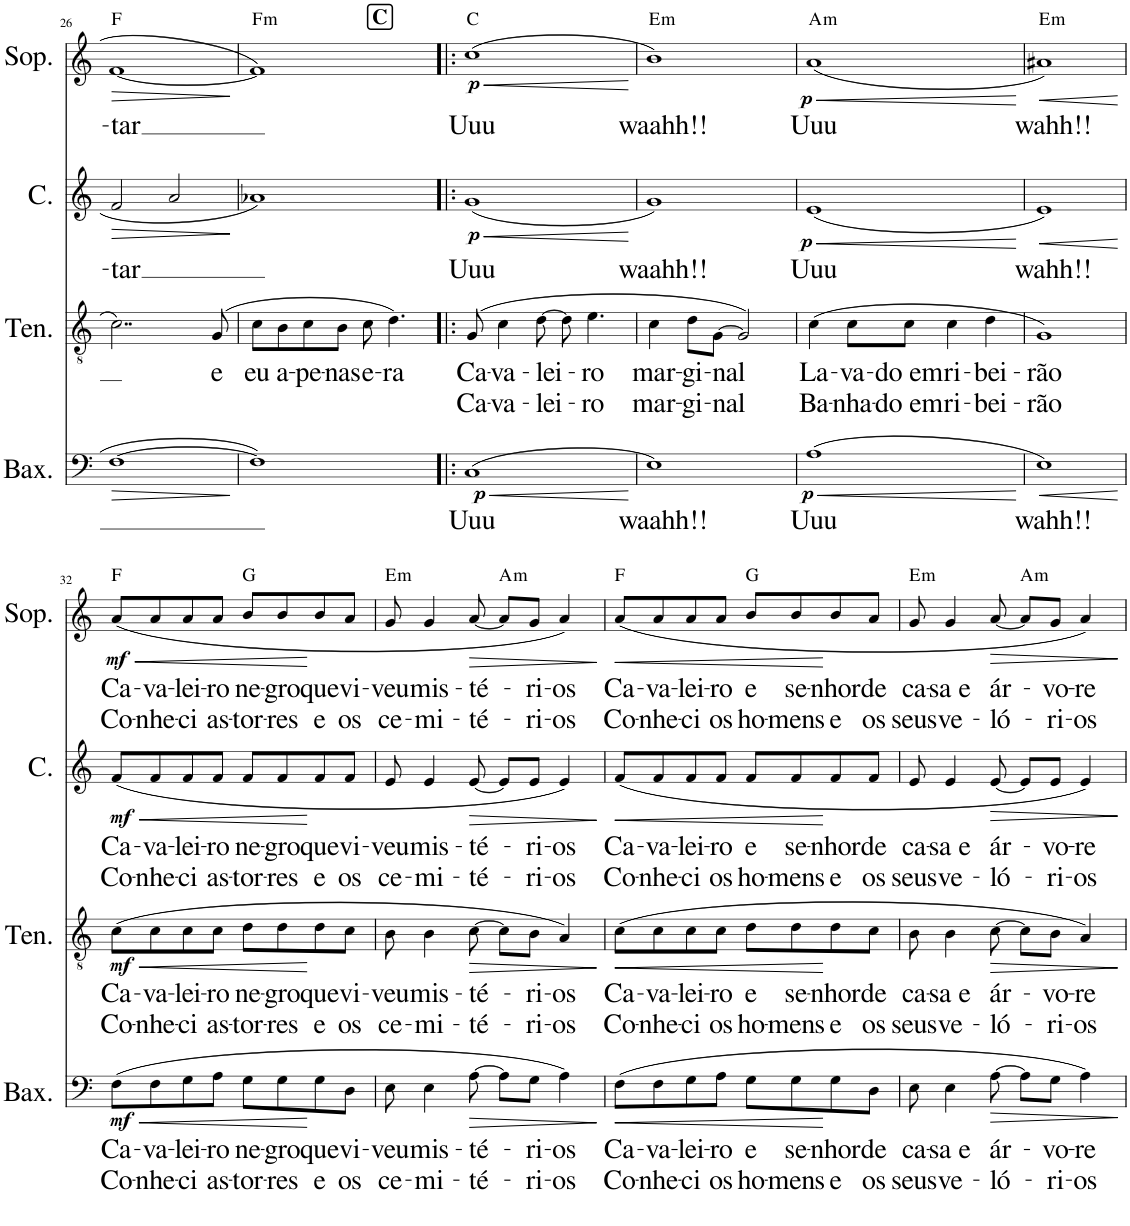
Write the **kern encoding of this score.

**kern	**text	**text	**dynam	**kern	**text	**text	**dynam	**kern	**text	**text	**dynam	**kern	**text	**text	**dynam	**harte
*part4	*part4	*part4	*part4	*part3	*part3	*part3	*part3	*part2	*part2	*part2	*part2	*part1	*part1	*part1	*part1	*part1
*staff4	*staff4	*staff4	*staff4	*staff3	*staff3	*staff3	*staff3	*staff2	*staff2	*staff2	*staff2	*staff1	*staff1	*staff1	*staff1	*
*I"Baixo	*	*	*	*I"Tenor	*	*	*	*I"Contralto	*	*	*	*I"Soprano	*	*	*	*
*I'Bax.	*	*	*	*I'Ten.	*	*	*	*I'C.	*	*	*	*I'Sop.	*	*	*	*
!!LO:PB:g=z
*clefF4	*	*	*	*clefGv2	*	*	*	*clefG2	*	*	*	*clefG2	*	*	*	*
*k[]	*	*	*	*k[]	*	*	*	*k[]	*	*	*	*k[]	*	*	*	*
*M4/4	*	*	*	*M4/4	*	*	*	*M4/4	*	*	*	*M4/4	*	*	*	*
=26	=26	=26	=26	=26	=26	=26	=26	=26	=26	=26	=26	=26	=26	=26	=26	=26
!	!	!	!LO:HP:b	!	!	!	!	!	!LO:LY:b	!	!LO:HP:b	!	!LO:LY:b	!	!LO:HP:b	!
[1F	.	.	>	2..c\	.	.	.	2f/	-tar	.	>	[1f	-tar	.	>	F:maj
.	.	.	.	.	.	.	.	2a/	.	.	.	.	.	.	.	.
!	!	!	!	!	!LO:LY:b	!	!	!	!	!	!	!	!	!	!	!
.	.	.	.	(8G/	e	.	.	.	.	.	.	.	.	.	.	.
.	.	.	]	.	.	.	.	.	.	.	]	.	.	.	]	.
=27	=27	=27	=27	=27	=27	=27	=27	=27	=27	=27	=27	=27	=27	=27	=27	=27
!	!	!	!	!	!LO:LY:b	!	!	!	!	!	!	!	!	!	!	!LO:H:kt=m
1F]	.	.	.	8c\L	eu	.	.	1a-X	.	.	.	1f]	.	.	.	F:min
!	!	!	!	!	!LO:LY:b	!	!	!	!	!	!	!	!	!	!	!
.	.	.	.	8B\	a-	.	.	.	.	.	.	.	.	.	.	.
!	!	!	!	!	!LO:LY:b	!	!	!	!	!	!	!	!	!	!	!
.	.	.	.	8c\	-pe-	.	.	.	.	.	.	.	.	.	.	.
!	!	!	!	!	!LO:LY:b	!	!	!	!	!	!	!	!	!	!	!
.	.	.	.	8B\J	-nas	.	.	.	.	.	.	.	.	.	.	.
!	!	!	!	!	!LO:LY:b	!	!	!	!	!	!	!	!	!	!	!
.	.	.	.	8c\	e-	.	.	.	.	.	.	.	.	.	.	.
!	!	!	!	!	!LO:LY:b	!	!	!	!	!	!	!	!	!	!	!
.	.	.	.	4.d\)	-ra	.	.	.	.	.	.	.	.	.	.	.
!!LO:REH:place=s1:a:B:cj:fs=14:t=C
=28!|:	=28!|:	=28!|:	=28!|:	=28!|:	=28!|:	=28!|:	=28!|:	=28!|:	=28!|:	=28!|:	=28!|:	=28!|:	=28!|:	=28!|:	=28!|:	=28!|:
!	!LO:LY:b	!	!LO:HP:b	!	!LO:LY:b	!LO:LY:b	!	!	!LO:LY:b	!	!LO:HP:b	!	!LO:LY:b	!	!LO:HP:b	!
!	!	!	!LO:DY:n=1:b	!	!	!	!	!	!	!	!LO:DY:n=1:b	!	!	!	!LO:DY:n=1:b	!
(1C	Uuu	.	< p	(8G/	Ca-	Ca-	.	(1g	Uuu	.	< p	(1cc	Uuu	.	< p	C:maj
!	!	!	!	!	!LO:LY:b	!LO:LY:b	!	!	!	!	!	!	!	!	!	!
.	.	.	.	4c\	-va-	-va-	.	.	.	.	.	.	.	.	.	.
!	!	!	!	!	!LO:LY:b	!LO:LY:b	!	!	!	!	!	!	!	!	!	!
.	.	.	.	[8d\	-lei-	-lei-	.	.	.	.	.	.	.	.	.	.
.	.	.	.	8d\]	.	.	.	.	.	.	.	.	.	.	.	.
!	!	!	!	!	!LO:LY:b	!LO:LY:b	!	!	!	!	!	!	!	!	!	!
.	.	.	.	4.e\	-ro	-ro	.	.	.	.	.	.	.	.	.	.
.	.	.	[	.	.	.	.	.	.	.	[	.	.	.	[	.
=29	=29	=29	=29	=29	=29	=29	=29	=29	=29	=29	=29	=29	=29	=29	=29	=29
!	!LO:LY:b	!	!	!	!LO:LY:b	!LO:LY:b	!	!	!LO:LY:b	!	!	!	!LO:LY:b	!	!	!LO:H:kt=m
1E)	waahh!!	.	.	4c\	mar-	mar-	.	1g)	waahh!!	.	.	1b)	waahh!!	.	.	E:min
!	!	!	!	!	!LO:LY:b	!LO:LY:b	!	!	!	!	!	!	!	!	!	!
.	.	.	.	8d\L	-gi-	-gi-	.	.	.	.	.	.	.	.	.	.
!	!	!	!	!	!LO:LY:b	!LO:LY:b	!	!	!	!	!	!	!	!	!	!
.	.	.	.	[8G\J	-nal	-nal	.	.	.	.	.	.	.	.	.	.
.	.	.	.	2G/])	.	.	.	.	.	.	.	.	.	.	.	.
=30	=30	=30	=30	=30	=30	=30	=30	=30	=30	=30	=30	=30	=30	=30	=30	=30
!	!LO:LY:b	!	!LO:HP:b	!	!LO:LY:b	!LO:LY:b	!	!	!LO:LY:b	!	!LO:HP:b	!	!LO:LY:b	!	!LO:HP:b	!
!	!	!	!LO:DY:n=1:b	!	!	!	!	!	!	!	!LO:DY:n=1:b	!	!	!	!LO:DY:n=1:b	!LO:H:kt=m
(1A	Uuu	.	< p	(4c\	La-	Ba-	.	(1e	Uuu	.	< p	(1a	Uuu	.	< p	A:min
!	!	!	!	!	!LO:LY:b	!LO:LY:b	!	!	!	!	!	!	!	!	!	!
.	.	.	.	8c\L	-va-	-nha-	.	.	.	.	.	.	.	.	.	.
!	!	!	!	!	!LO:LY:b	!LO:LY:b	!	!	!	!	!	!	!	!	!	!
.	.	.	.	8c\J	-do em	-do em	.	.	.	.	.	.	.	.	.	.
!	!	!	!	!	!LO:LY:b	!LO:LY:b	!	!	!	!	!	!	!	!	!	!
.	.	.	.	4c\	ri-	ri-	.	.	.	.	.	.	.	.	.	.
!	!	!	!	!	!LO:LY:b	!LO:LY:b	!	!	!	!	!	!	!	!	!	!
.	.	.	.	4d\	-bei-	-bei-	.	.	.	.	.	.	.	.	.	.
.	.	.	[	.	.	.	.	.	.	.	[	.	.	.	[	.
=31	=31	=31	=31	=31	=31	=31	=31	=31	=31	=31	=31	=31	=31	=31	=31	=31
!	!LO:LY:b	!	!LO:HP:b	!	!LO:LY:b	!LO:LY:b	!	!	!LO:LY:b	!	!LO:HP:b	!	!LO:LY:b	!	!LO:HP:b	!LO:H:kt=m
1E)	wahh!!	.	<	1G)	-rão	-rão	.	1e)	wahh!!	.	<	1a#X)	wahh!!	.	<	E:min
.	.	.	[	.	.	.	.	.	.	.	[	.	.	.	[	.
!!LO:LB:g=z
=32	=32	=32	=32	=32	=32	=32	=32	=32	=32	=32	=32	=32	=32	=32	=32	=32
!	!LO:LY:b	!LO:LY:b	!LO:HP:b	!	!LO:LY:b	!LO:LY:b	!LO:HP:b	!	!LO:LY:b	!LO:LY:b	!LO:HP:b	!	!LO:LY:b	!LO:LY:b	!LO:HP:b	!
!	!	!	!LO:DY:n=1:b	!	!	!	!LO:DY:n=1:b	!	!	!	!LO:DY:n=1:b	!	!	!	!LO:DY:n=1:b	!
(8F\L	Ca-	Co-	< mf	(8c\L	Ca-	Co-	< mf	(8f/L	Ca-	Co-	< mf	(8a/L	Ca-	Co-	< mf	F:maj
!	!LO:LY:b	!LO:LY:b	!	!	!LO:LY:b	!LO:LY:b	!	!	!LO:LY:b	!LO:LY:b	!	!	!LO:LY:b	!LO:LY:b	!	!
8F\	-va-	-nhe-	.	8c\	-va-	-nhe-	.	8f/	-va-	-nhe-	.	8a/	-va-	-nhe-	.	.
!	!LO:LY:b	!LO:LY:b	!	!	!LO:LY:b	!LO:LY:b	!	!	!LO:LY:b	!LO:LY:b	!	!	!LO:LY:b	!LO:LY:b	!	!
8G\	-lei-	-ci	.	8c\	-lei-	-ci	.	8f/	-lei-	-ci	.	8a/	-lei-	-ci	.	.
!	!LO:LY:b	!LO:LY:b	!	!	!LO:LY:b	!LO:LY:b	!	!	!LO:LY:b	!LO:LY:b	!	!	!LO:LY:b	!LO:LY:b	!	!
8A\J	-ro	as-	.	8c\J	-ro	as-	.	8f/J	-ro	as-	.	8a/J	-ro	as-	.	.
!	!LO:LY:b	!LO:LY:b	!	!	!LO:LY:b	!LO:LY:b	!	!	!LO:LY:b	!LO:LY:b	!	!	!LO:LY:b	!LO:LY:b	!	!
8G\L	ne-	-tor-	.	8d\L	ne-	-tor-	.	8f/L	ne-	-tor-	.	8b/L	ne-	-tor-	.	G:maj
!	!LO:LY:b	!LO:LY:b	!	!	!LO:LY:b	!LO:LY:b	!	!	!LO:LY:b	!LO:LY:b	!	!	!LO:LY:b	!LO:LY:b	!	!
8G\	-gro	-res	.	8d\	-gro	-res	.	8f/	-gro	-res	.	8b/	-gro	-res	.	.
!	!LO:LY:b	!LO:LY:b	!	!	!LO:LY:b	!LO:LY:b	!	!	!LO:LY:b	!LO:LY:b	!	!	!LO:LY:b	!LO:LY:b	!	!
8G\	que	e	[	8d\	que	e	[	8f/	que	e	[	8b/	que	e	[	.
!	!LO:LY:b	!LO:LY:b	!	!	!LO:LY:b	!LO:LY:b	!	!	!LO:LY:b	!LO:LY:b	!	!	!LO:LY:b	!LO:LY:b	!	!
8D\J	vi-	os	.	8c\J	vi-	os	.	8f/J	vi-	os	.	8a/J	vi-	os	.	.
=33	=33	=33	=33	=33	=33	=33	=33	=33	=33	=33	=33	=33	=33	=33	=33	=33
!	!LO:LY:b	!LO:LY:b	!	!	!LO:LY:b	!LO:LY:b	!	!	!LO:LY:b	!LO:LY:b	!	!	!LO:LY:b	!LO:LY:b	!	!LO:H:kt=m
8E\	-veu	ce-	.	8B\	-veu	ce-	.	8e/	-veu	ce-	.	8g/	-veu	ce-	.	E:min
!	!LO:LY:b	!LO:LY:b	!	!	!LO:LY:b	!LO:LY:b	!	!	!LO:LY:b	!LO:LY:b	!	!	!LO:LY:b	!LO:LY:b	!	!
4E\	mis-	-mi-	.	4B\	mis-	-mi-	.	4e/	mis-	-mi-	.	4g/	mis-	-mi-	.	.
!	!LO:LY:b	!LO:LY:b	!LO:HP:b	!	!LO:LY:b	!LO:LY:b	!LO:HP:b	!	!LO:LY:b	!LO:LY:b	!LO:HP:b	!	!LO:LY:b	!LO:LY:b	!LO:HP:b	!
[8A\	-té-	-té-	>	[8c\	-té-	-té-	>	[8e/	-té-	-té-	>	[8a/	-té-	-té-	>	.
!	!	!	!	!	!	!	!	!	!	!	!	!	!	!	!	!LO:H:kt=m
8A\L]	.	.	.	8c\L]	.	.	.	8e/L]	.	.	.	8a/L]	.	.	.	A:min
!	!LO:LY:b	!LO:LY:b	!	!	!LO:LY:b	!LO:LY:b	!	!	!LO:LY:b	!LO:LY:b	!	!	!LO:LY:b	!LO:LY:b	!	!
8G\J	-ri-	-ri-	.	8B\J	-ri-	-ri-	.	8e/J	-ri-	-ri-	.	8g/J	-ri-	-ri-	.	.
!	!LO:LY:b	!LO:LY:b	!	!	!LO:LY:b	!LO:LY:b	!	!	!LO:LY:b	!LO:LY:b	!	!	!LO:LY:b	!LO:LY:b	!	!
4A\)	-os	-os	.	4A/)	-os	-os	.	4e/)	-os	-os	.	4a/)	-os	-os	.	.
.	.	.	]	.	.	.	]	.	.	.	]	.	.	.	]	.
=34	=34	=34	=34	=34	=34	=34	=34	=34	=34	=34	=34	=34	=34	=34	=34	=34
!	!LO:LY:b	!LO:LY:b	!LO:HP:b	!	!LO:LY:b	!LO:LY:b	!LO:HP:b	!	!LO:LY:b	!LO:LY:b	!LO:HP:b	!	!LO:LY:b	!LO:LY:b	!LO:HP:b	!
(8F\L	Ca-	Co-	<	(8c\L	Ca-	Co-	<	(8f/L	Ca-	Co-	<	(8a/L	Ca-	Co-	<	F:maj
!	!LO:LY:b	!LO:LY:b	!	!	!LO:LY:b	!LO:LY:b	!	!	!LO:LY:b	!LO:LY:b	!	!	!LO:LY:b	!LO:LY:b	!	!
8F\	-va-	-nhe-	.	8c\	-va-	-nhe-	.	8f/	-va-	-nhe-	.	8a/	-va-	-nhe-	.	.
!	!LO:LY:b	!LO:LY:b	!	!	!LO:LY:b	!LO:LY:b	!	!	!LO:LY:b	!LO:LY:b	!	!	!LO:LY:b	!LO:LY:b	!	!
8G\	-lei-	-ci	.	8c\	-lei-	-ci	.	8f/	-lei-	-ci	.	8a/	-lei-	-ci	.	.
!	!LO:LY:b	!LO:LY:b	!	!	!LO:LY:b	!LO:LY:b	!	!	!LO:LY:b	!LO:LY:b	!	!	!LO:LY:b	!LO:LY:b	!	!
8A\J	-ro	os	.	8c\J	-ro	os	.	8f/J	-ro	os	.	8a/J	-ro	os	.	.
!	!LO:LY:b	!LO:LY:b	!	!	!LO:LY:b	!LO:LY:b	!	!	!LO:LY:b	!LO:LY:b	!	!	!LO:LY:b	!LO:LY:b	!	!
8G\L	e	ho-	.	8d\L	e	ho-	.	8f/L	e	ho-	.	8b/L	e	ho-	.	G:maj
!	!LO:LY:b	!LO:LY:b	!	!	!LO:LY:b	!LO:LY:b	!	!	!LO:LY:b	!LO:LY:b	!	!	!LO:LY:b	!LO:LY:b	!	!
8G\	se-	-mens	.	8d\	se-	-mens	.	8f/	se-	-mens	.	8b/	se-	-mens	.	.
!	!LO:LY:b	!LO:LY:b	!	!	!LO:LY:b	!LO:LY:b	!	!	!LO:LY:b	!LO:LY:b	!	!	!LO:LY:b	!LO:LY:b	!	!
8G\	-nhor	e	[	8d\	-nhor	e	[	8f/	-nhor	e	[	8b/	-nhor	e	[	.
!	!LO:LY:b	!LO:LY:b	!	!	!LO:LY:b	!LO:LY:b	!	!	!LO:LY:b	!LO:LY:b	!	!	!LO:LY:b	!LO:LY:b	!	!
8D\J	de	os	.	8c\J	de	os	.	8f/J	de	os	.	8a/J	de	os	.	.
=35	=35	=35	=35	=35	=35	=35	=35	=35	=35	=35	=35	=35	=35	=35	=35	=35
!	!LO:LY:b	!LO:LY:b	!	!	!LO:LY:b	!LO:LY:b	!	!	!LO:LY:b	!LO:LY:b	!	!	!LO:LY:b	!LO:LY:b	!	!LO:H:kt=m
8E\	ca-	seus	.	8B\	ca-	seus	.	8e/	ca-	seus	.	8g/	ca-	seus	.	E:min
!	!LO:LY:b	!LO:LY:b	!	!	!LO:LY:b	!LO:LY:b	!	!	!LO:LY:b	!LO:LY:b	!	!	!LO:LY:b	!LO:LY:b	!	!
4E\	-sa e	ve-	.	4B\	-sa e	ve-	.	4e/	-sa e	ve-	.	4g/	-sa e	ve-	.	.
!	!LO:LY:b	!LO:LY:b	!LO:HP:b	!	!LO:LY:b	!LO:LY:b	!LO:HP:b	!	!LO:LY:b	!LO:LY:b	!LO:HP:b	!	!LO:LY:b	!LO:LY:b	!LO:HP:b	!
[8A\	ár-	-ló-	>	[8c\	ár-	-ló-	>	[8e/	ár-	-ló-	>	[8a/	ár-	-ló-	>	.
!	!	!	!	!	!	!	!	!	!	!	!	!	!	!	!	!LO:H:kt=m
8A\L]	.	.	.	8c\L]	.	.	.	8e/L]	.	.	.	8a/L]	.	.	.	A:min
!	!LO:LY:b	!LO:LY:b	!	!	!LO:LY:b	!LO:LY:b	!	!	!LO:LY:b	!LO:LY:b	!	!	!LO:LY:b	!LO:LY:b	!	!
8G\J	-vo-	-ri-	.	8B\J	-vo-	-ri-	.	8e/J	-vo-	-ri-	.	8g/J	-vo-	-ri-	.	.
!	!LO:LY:b	!LO:LY:b	!	!	!LO:LY:b	!LO:LY:b	!	!	!LO:LY:b	!LO:LY:b	!	!	!LO:LY:b	!LO:LY:b	!	!
4A\)	-re	-os	.	4A/)	-re	-os	.	4e/)	-re	-os	.	4a/)	-re	-os	.	.
.	.	.	]	.	.	.	]	.	.	.	]	.	.	.	]	.
=	=	=	=	=	=	=	=	=	=	=	=	=	=	=	=	=
*-	*-	*-	*-	*-	*-	*-	*-	*-	*-	*-	*-	*-	*-	*-	*-	*-
